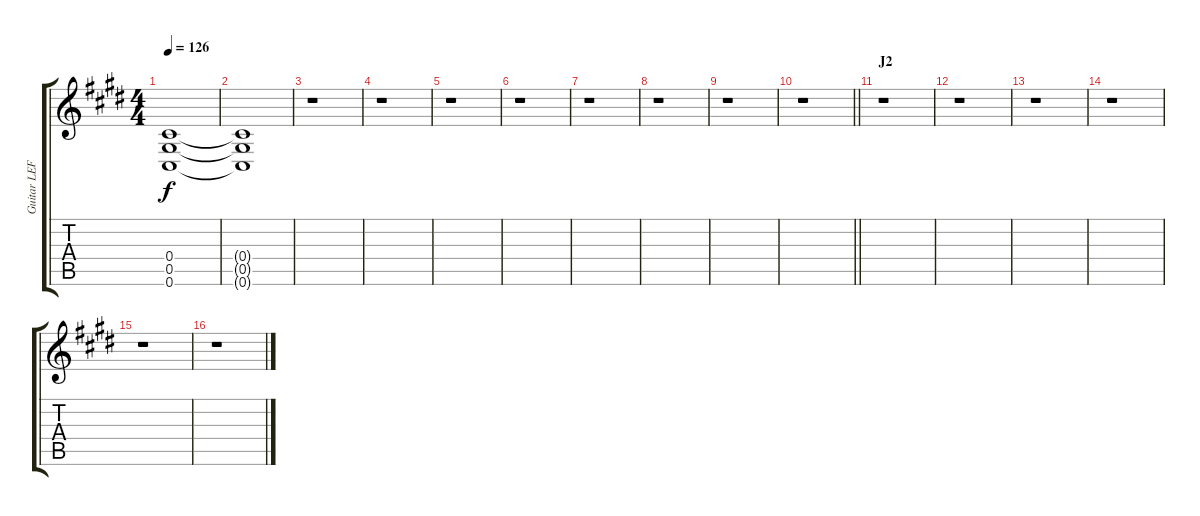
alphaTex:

\track ("Guitar LEFT" "Guitar LEF") {instrument overdrivenguitar}
\staff {score tabs}
\tuning (Eb4 Bb3 Gb3 Db3 Ab2 Db2) {hide}
\ts (4 4)
\tempo 126
\clef g2
\ks c#minor
(0.4{t} 0.5{t} 0.6{t}).1{dy f} |
(0.4{t} 0.5{t} 0.6{t}).1 |
r.1 |
r.1 |
r.1 |
r.1 |
r.1 |
r.1 |
r.1 |
\barLineRight lightlight
r.1 |
\section ("" "J2")
r.1 |
r.1 |
r.1 |
r.1 |
r.1 |
r.1
